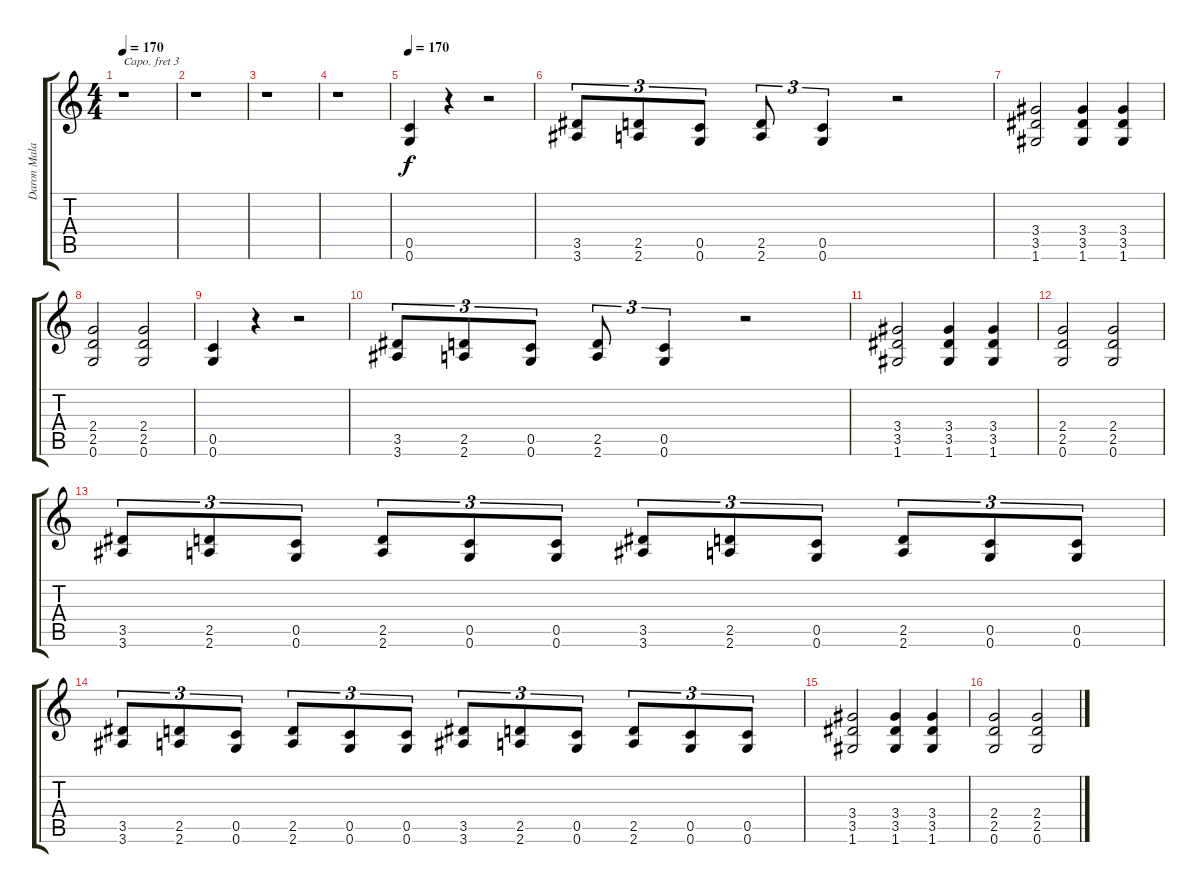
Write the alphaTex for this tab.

\track ("Daron Malakian (disto)" "Daron Mala") {instrument overdrivenguitar}
\staff {score tabs}
\capo 3
\tuning (E4 B3 G3 D3 A2 E2) {hide}
\ts (4 4)
\tempo 170
\tempo 80
\tempo 170
\clef g2
\ks c
r.1{dy f instrument overdrivenguitar} |
r.1 |
r.1 |
r.1 |
\tempo 170
(0.5 0.6).4 r.4 r.2 |
(3.5 3.6).8{tu (3 2)} (2.5 2.6).8{tu (3 2)} (0.5 0.6).8{tu (3 2)} (2.5 2.6).8{tu (3 2)} (0.5 0.6).4{tu (3 2)} r.2 |
(3.4 3.5 1.6).2 (3.4 3.5 1.6).4 (3.4 3.5 1.6).4 |
(2.4 2.5 0.6).2 (2.4 2.5 0.6).2 |
(0.5 0.6).4 r.4 r.2 |
(3.5 3.6).8{tu (3 2)} (2.5 2.6).8{tu (3 2)} (0.5 0.6).8{tu (3 2)} (2.5 2.6).8{tu (3 2)} (0.5 0.6).4{tu (3 2)} r.2 |
(3.4 3.5 1.6).2 (3.4 3.5 1.6).4 (3.4 3.5 1.6).4 |
(2.4 2.5 0.6).2 (2.4 2.5 0.6).2 |
(3.5 3.6).8{tu (3 2)} (2.5 2.6).8{tu (3 2)} (0.5 0.6).8{tu (3 2)} (2.5 2.6).8{tu (3 2)} (0.5 0.6).8{tu (3 2)} (0.5 0.6).8{tu (3 2)} (3.5 3.6).8{tu (3 2)} (2.5 2.6).8{tu (3 2)} (0.5 0.6).8{tu (3 2)} (2.5 2.6).8{tu (3 2)} (0.5 0.6).8{tu (3 2)} (0.5 0.6).8{tu (3 2)} |
(3.5 3.6).8{tu (3 2)} (2.5 2.6).8{tu (3 2)} (0.5 0.6).8{tu (3 2)} (2.5 2.6).8{tu (3 2)} (0.5 0.6).8{tu (3 2)} (0.5 0.6).8{tu (3 2)} (3.5 3.6).8{tu (3 2)} (2.5 2.6).8{tu (3 2)} (0.5 0.6).8{tu (3 2)} (2.5 2.6).8{tu (3 2)} (0.5 0.6).8{tu (3 2)} (0.5 0.6).8{tu (3 2)} |
(3.4 3.5 1.6).2 (3.4 3.5 1.6).4 (3.4 3.5 1.6).4 |
(2.4 2.5 0.6).2 (2.4 2.5 0.6).2
